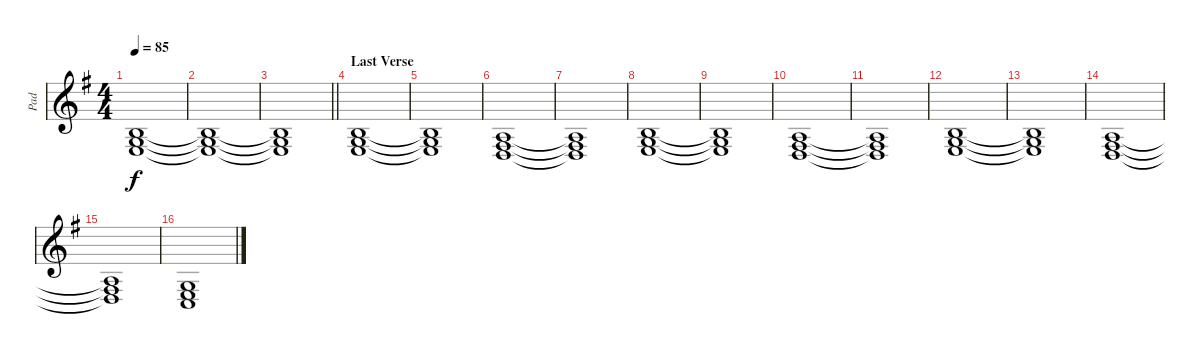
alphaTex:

\track ("Pad" "Pad") {instrument pad2warm}
\staff {score}
\tuning (E4 B3 G3 D3 A2 E2) {hide}
\ts (4 4)
\tempo 85
\clef g2
\ks g
(0.2{t} 0.3{t} 2.4{t}).1{dy f} |
(0.2{t} 0.3{t} 2.4{t}).1 |
\barLineRight lightlight
(0.2{t} 0.3{t} 2.4{t}).1 |
\section ("" "Last Verse")
(0.2 0.3 2.4).1 |
(0.2{t} 0.3{t} 2.4{t}).1 |
(2.3 0.4 9.5).1 |
(2.3{t} 0.4{t} 9.5{t}).1 |
(0.2 0.3 2.4).1 |
(0.2{t} 0.3{t} 2.4{t}).1 |
(2.3 0.4 9.5).1 |
(2.3{t} 0.4{t} 9.5{t}).1 |
(0.2 0.3 2.4).1 |
(0.2{t} 0.3{t} 2.4{t}).1 |
(2.3 0.4 9.5).1 |
(2.3{t} 0.4{t} 9.5{t}).1 |
(0.3 2.4 3.5).1
